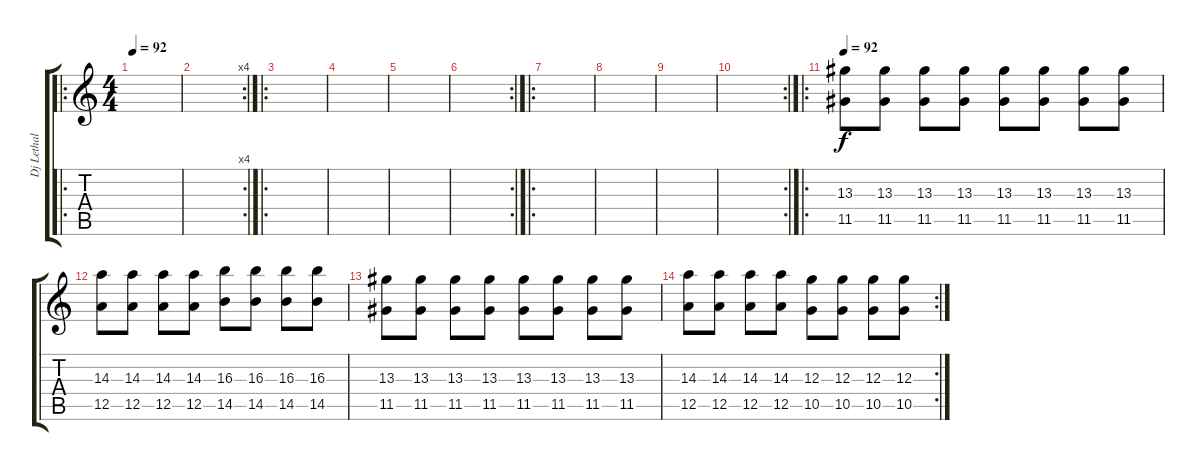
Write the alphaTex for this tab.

\track ("Dj Lethal" "Dj Lethal") {instrument overdrivenguitar}
\staff {score tabs}
\tuning (E4 B3 G3 D3 A2 E2) {hide}
\ro
\ts (4 4)
\tempo 92
\clef g2
\ks c
|
\rc 4
|
\ro
|
|
|
\rc 2
|
\ro
|
|
|
\rc 2
|
\ro
\tempo 92
(13.3 11.5).8 (13.3 11.5).8 (13.3 11.5).8 (13.3 11.5).8 (13.3 11.5).8 (13.3 11.5).8 (13.3 11.5).8 (13.3 11.5).8 |
(14.3 12.5).8 (14.3 12.5).8 (14.3 12.5).8 (14.3 12.5).8 (16.3 14.5).8 (16.3 14.5).8 (16.3 14.5).8 (16.3 14.5).8 |
(13.3 11.5).8 (13.3 11.5).8 (13.3 11.5).8 (13.3 11.5).8 (13.3 11.5).8 (13.3 11.5).8 (13.3 11.5).8 (13.3 11.5).8 |
\rc 2
(14.3 12.5).8 (14.3 12.5).8 (14.3 12.5).8 (14.3 12.5).8 (12.3 10.5).8 (12.3 10.5).8 (12.3 10.5).8 (12.3 10.5).8
